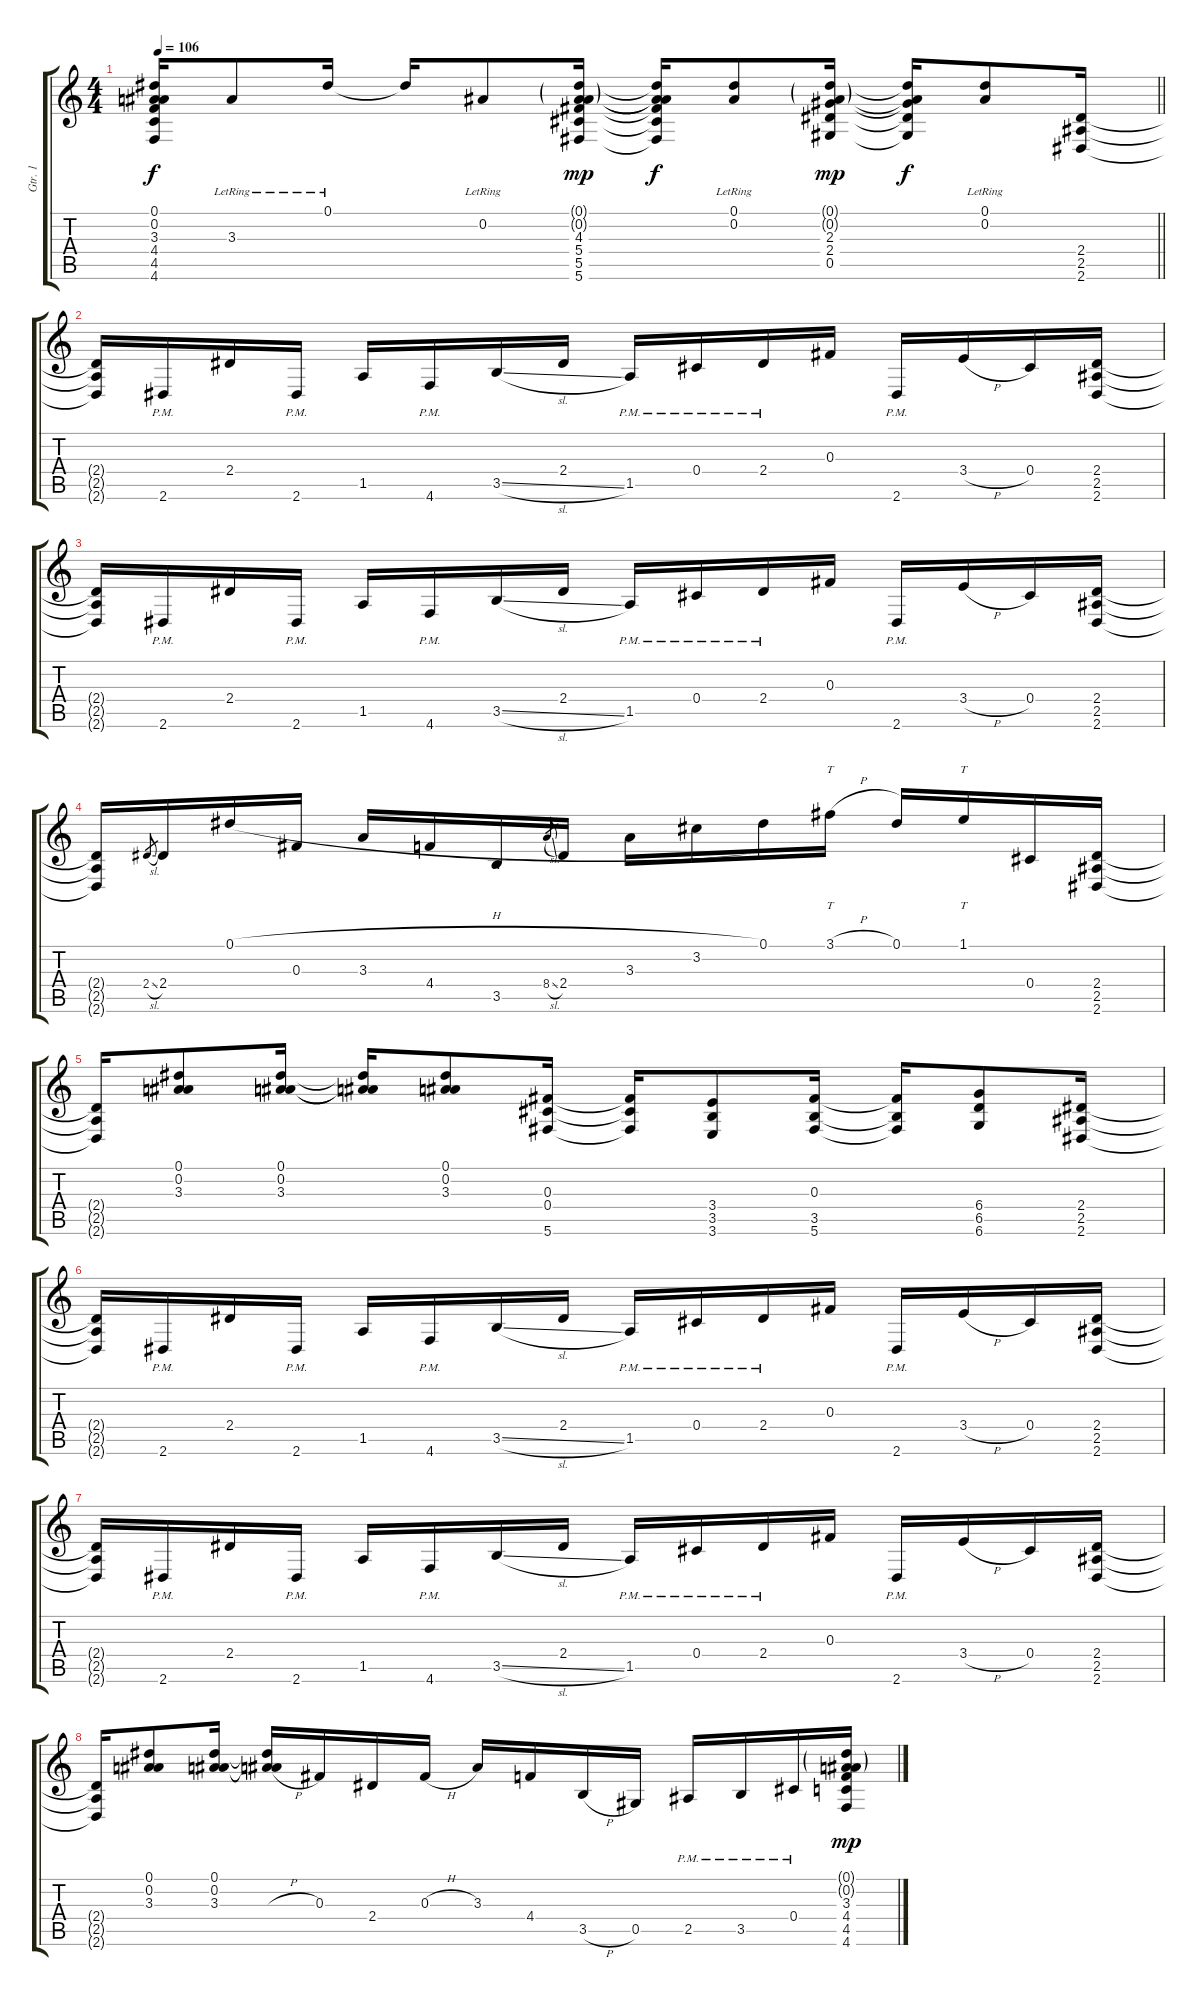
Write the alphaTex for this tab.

\track ("Gtr. 1" "Gtr. 1") {instrument overdrivenguitar}
\staff {score tabs}
\tuning (Eb4 Bb3 Gb3 Db3 Ab2 Db2) {hide}
\ts (4 4)
\tempo 106
\clef g2
\barLineRight lightlight
\ks c
(0.1{t} 0.2{t} 3.3{t} 4.4{t} 4.5{t} 4.6{t}).16{dy f} 3.3{lr}.8 0.1{lr}.16 0.1{t}.16 0.2{lr}.8 (0.1{g} 0.2{g} 4.3 5.4 5.5 5.6).16{dy mp} (0.1{t} 0.2{t} 4.3{t} 5.4{t} 5.5{t} 5.6{t}).16{dy f} (0.1{lr} 0.2{lr}).8 (0.1{g} 0.2{g} 2.3 2.4 0.5).16{dy mp} (0.1{t} 0.2{t} 2.3{t} 2.4{t} 0.5{t}).16{dy f} (0.1{lr} 0.2{lr}).8 (2.4 2.5 2.6).16 |
(2.4{t} 2.5{t} 2.6{t}).16 2.6{pm}.16 2.4.16 2.6{pm}.16 1.5.16 4.6{pm}.16 3.5{sl}.16 2.4.16 1.5{pm}.16 0.4{pm}.16 2.4{pm}.16 0.3.16 2.6{pm}.16 3.4{h}.16 0.4.16 (2.4 2.5 2.6).16 |
(2.4{t} 2.5{t} 2.6{t}).16 2.6{pm}.16 2.4.16 2.6{pm}.16 1.5.16 4.6{pm}.16 3.5{sl}.16 2.4.16 1.5{pm}.16 0.4{pm}.16 2.4{pm}.16 0.3.16 2.6{pm}.16 3.4{h}.16 0.4.16 (2.4 2.5 2.6).16 |
(2.4{t} 2.5{t} 2.6{t}).16 2.4{sl}.8{gr} 2.4.16 0.1{h}.16 0.3.16 3.3.16 4.4.16 3.5.16 8.4{sl}.8{gr} 2.4.16 3.3.16 3.2.16 0.1.16 3.1{h}.16{tt} 0.1.16 1.1.16{tt} 0.4.16 (2.4 2.5 2.6).16 |
(2.4{t} 2.5{t} 2.6{t}).16 (0.1 0.2 3.3).8 (0.1 0.2 3.3).16 (0.1{t} 0.2{t} 3.3{t}).16 (0.1 0.2 3.3).8 (0.3 0.4 5.6).16 (0.3{t} 0.4{t} 5.6{t}).16 (3.4 3.5 3.6).8 (0.3 3.5 5.6).16 (0.3{t} 3.5{t} 5.6{t}).16 (6.4 6.5 6.6).8 (2.4 2.5 2.6).16 |
(2.4{t} 2.5{t} 2.6{t}).16 2.6{pm}.16 2.4.16 2.6{pm}.16 1.5.16 4.6{pm}.16 3.5{sl}.16 2.4.16 1.5{pm}.16 0.4{pm}.16 2.4{pm}.16 0.3.16 2.6{pm}.16 3.4{h}.16 0.4.16 (2.4 2.5 2.6).16 |
(2.4{t} 2.5{t} 2.6{t}).16 2.6{pm}.16 2.4.16 2.6{pm}.16 1.5.16 4.6{pm}.16 3.5{sl}.16 2.4.16 1.5{pm}.16 0.4{pm}.16 2.4{pm}.16 0.3.16 2.6{pm}.16 3.4{h}.16 0.4.16 (2.4 2.5 2.6).16 |
(2.4{t} 2.5{t} 2.6{t}).16 (0.1 0.2 3.3).8 (0.1 0.2 3.3).16 (0.1{t} 0.2{t} 3.3{h t}).16 0.3.16 2.4.16 0.3{h}.16 3.3.16 4.4.16 3.5{h}.16 0.5.16 2.5{pm}.16 3.5{pm}.16 0.4{pm}.16 (0.1{g} 0.2{g} 3.3 4.4 4.5 4.6).16{dy mp}
